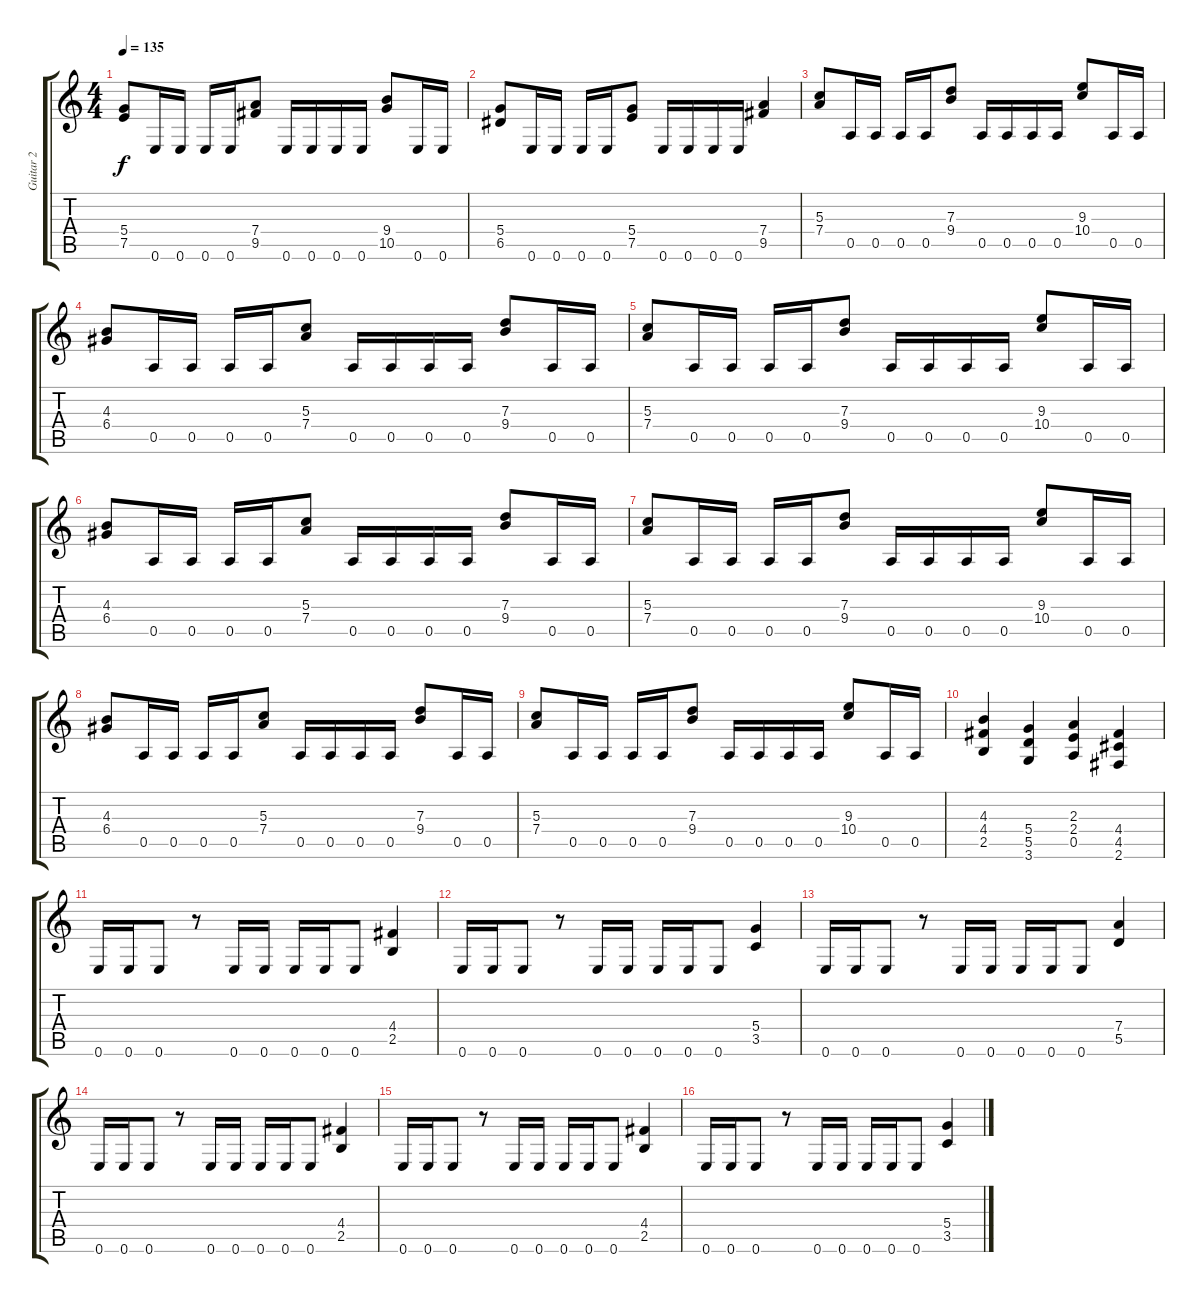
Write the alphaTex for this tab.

\track ("Guitar 2" "Guitar 2") {instrument distortionguitar}
\staff {score tabs}
\tuning (E4 B3 G3 D3 A2 E2) {hide}
\ts (4 4)
\tempo 135
\clef g2
\ks c
(5.4 7.5).8{dy f} 0.6.16 0.6.16 0.6.16 0.6.16 (7.4 9.5).8 0.6.16 0.6.16 0.6.16 0.6.16 (9.4 10.5).8 0.6.16 0.6.16 |
(5.4 6.5).8 0.6.16 0.6.16 0.6.16 0.6.16 (5.4 7.5).8 0.6.16 0.6.16 0.6.16 0.6.16 (7.4 9.5).4 |
(5.3 7.4).8 0.5.16 0.5.16 0.5.16 0.5.16 (7.3 9.4).8 0.5.16 0.5.16 0.5.16 0.5.16 (9.3 10.4).8 0.5.16 0.5.16 |
(4.3 6.4).8 0.5.16 0.5.16 0.5.16 0.5.16 (5.3 7.4).8 0.5.16 0.5.16 0.5.16 0.5.16 (7.3 9.4).8 0.5.16 0.5.16 |
(5.3 7.4).8 0.5.16 0.5.16 0.5.16 0.5.16 (7.3 9.4).8 0.5.16 0.5.16 0.5.16 0.5.16 (9.3 10.4).8 0.5.16 0.5.16 |
(4.3 6.4).8 0.5.16 0.5.16 0.5.16 0.5.16 (5.3 7.4).8 0.5.16 0.5.16 0.5.16 0.5.16 (7.3 9.4).8 0.5.16 0.5.16 |
(5.3 7.4).8 0.5.16 0.5.16 0.5.16 0.5.16 (7.3 9.4).8 0.5.16 0.5.16 0.5.16 0.5.16 (9.3 10.4).8 0.5.16 0.5.16 |
(4.3 6.4).8 0.5.16 0.5.16 0.5.16 0.5.16 (5.3 7.4).8 0.5.16 0.5.16 0.5.16 0.5.16 (7.3 9.4).8 0.5.16 0.5.16 |
(5.3 7.4).8 0.5.16 0.5.16 0.5.16 0.5.16 (7.3 9.4).8 0.5.16 0.5.16 0.5.16 0.5.16 (9.3 10.4).8 0.5.16 0.5.16 |
(4.3 4.4 2.5).4 (5.4 5.5 3.6).4 (2.3 2.4 0.5).4 (4.4 4.5 2.6).4 |
0.6.16 0.6.16 0.6.8 r.8 0.6.16 0.6.16 0.6.16 0.6.16 0.6.8 (4.4 2.5).4 |
0.6.16 0.6.16 0.6.8 r.8 0.6.16 0.6.16 0.6.16 0.6.16 0.6.8 (5.4 3.5).4 |
0.6.16 0.6.16 0.6.8 r.8 0.6.16 0.6.16 0.6.16 0.6.16 0.6.8 (7.4 5.5).4 |
0.6.16 0.6.16 0.6.8 r.8 0.6.16 0.6.16 0.6.16 0.6.16 0.6.8 (4.4 2.5).4 |
0.6.16 0.6.16 0.6.8 r.8 0.6.16 0.6.16 0.6.16 0.6.16 0.6.8 (4.4 2.5).4 |
0.6.16 0.6.16 0.6.8 r.8 0.6.16 0.6.16 0.6.16 0.6.16 0.6.8 (5.4 3.5).4
